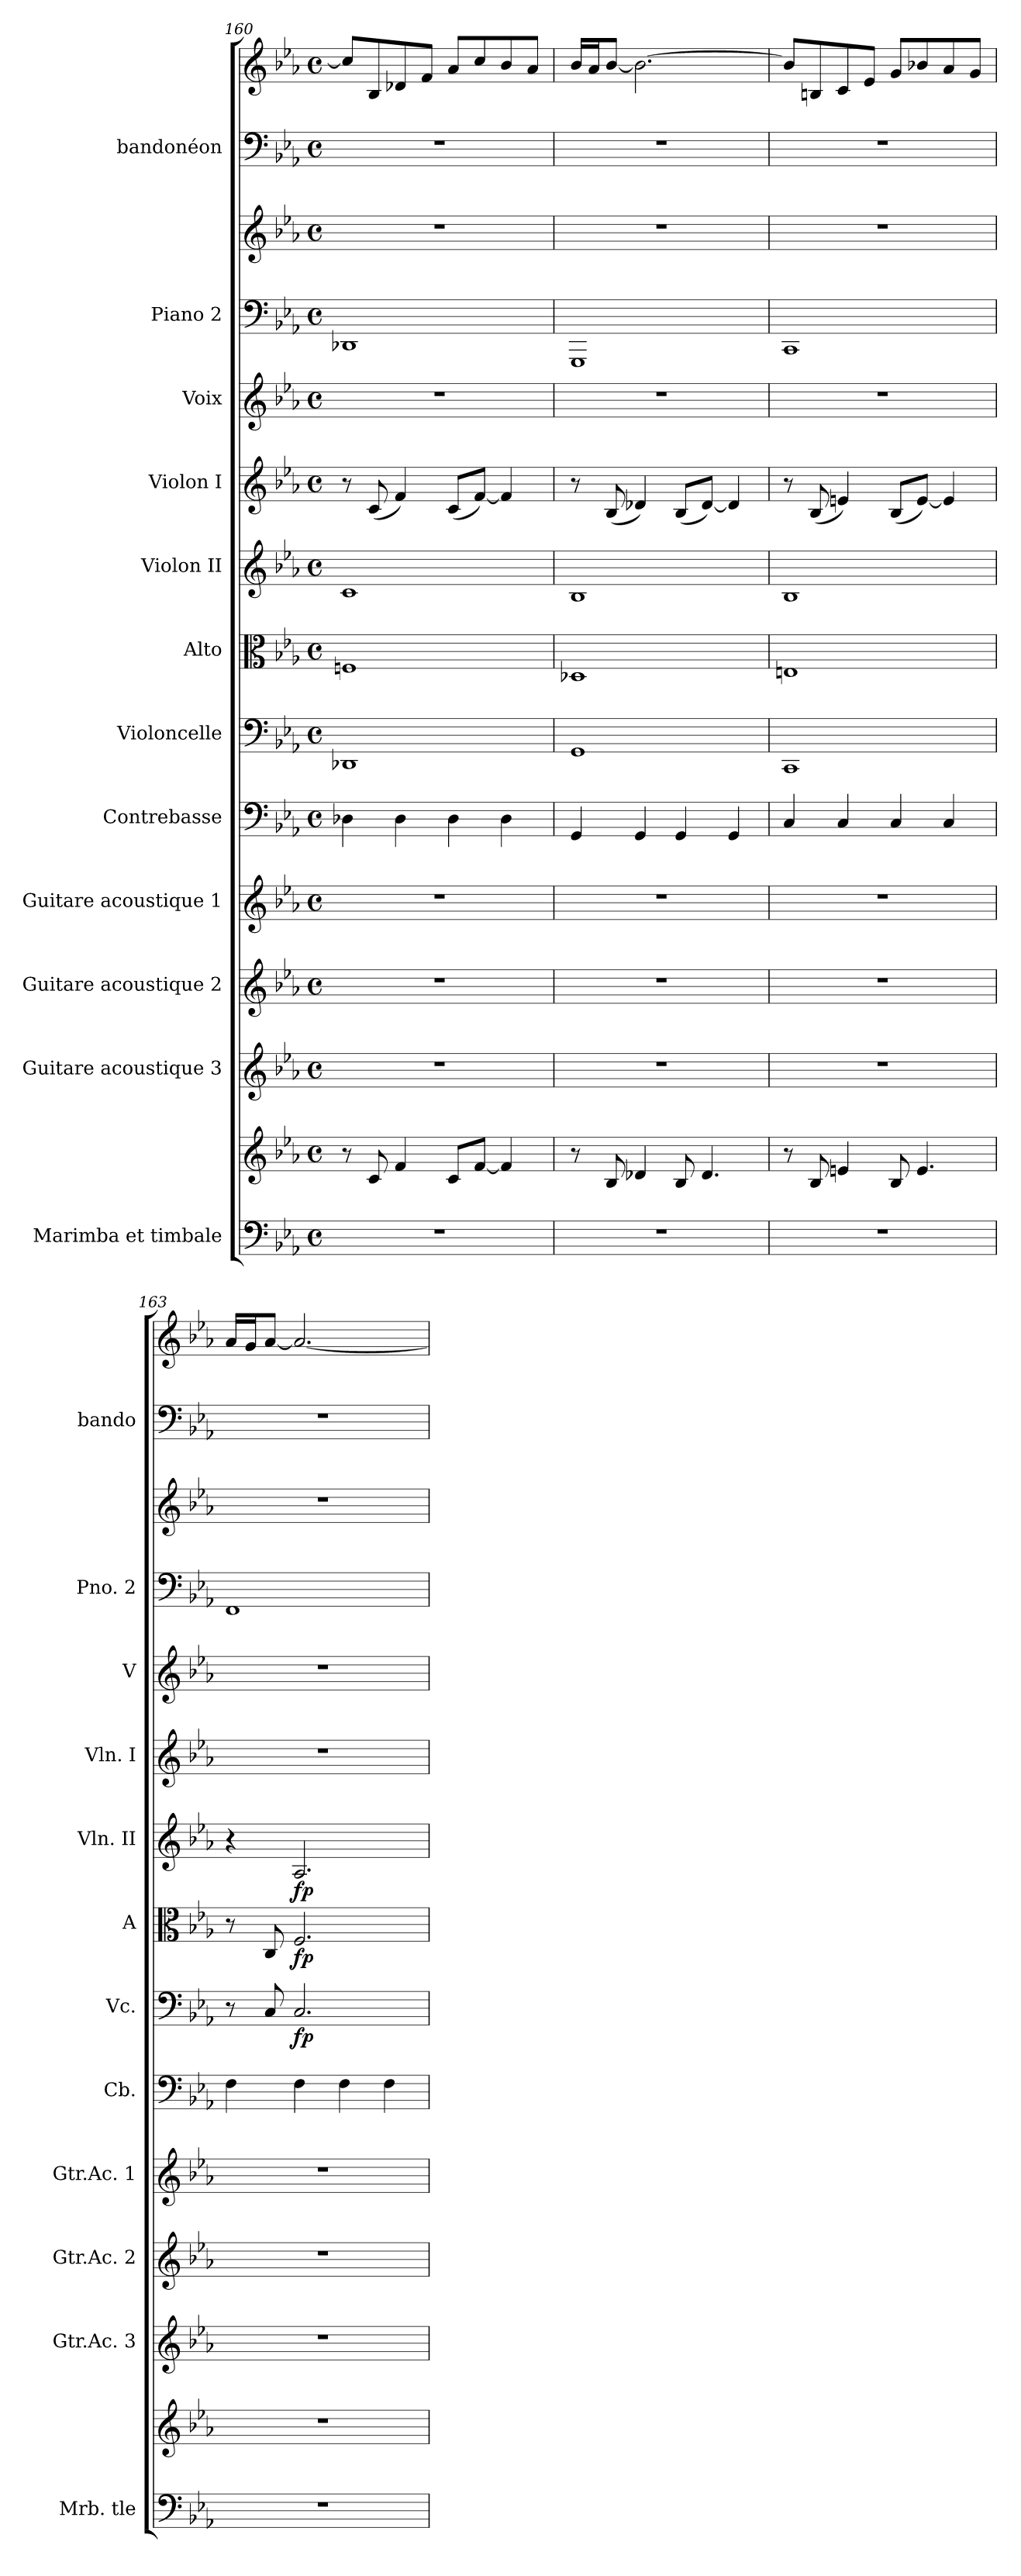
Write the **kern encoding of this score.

**kern	**kern	**kern	**kern	**kern	**kern	**kern	**dynam	**kern	**dynam	**kern	**dynam	**kern	**kern	**kern	**kern	**kern	**kern
*part12	*part12	*part11	*part10	*part9	*part8	*part7	*part7	*part6	*part6	*part5	*part5	*part4	*part3	*part2	*part2	*part1	*part1
*staff15	*staff14	*staff13	*staff12	*staff11	*staff10	*staff9	*staff9	*staff8	*staff8	*staff7	*staff7	*staff6	*staff5	*staff4	*staff3	*staff2	*staff1
*I"Marimba et timbale	*	*I"Guitare acoustique 3	*I"Guitare acoustique 2	*I"Guitare acoustique 1	*I"Contrebasse	*I"Violoncelle	*	*I"Alto	*	*I"Violon II	*	*I"Violon I	*I"Voix	*I"Piano 2	*	*I"bandonéon	*
*I'Mrb. tle	*	*I'Gtr.Ac. 3	*I'Gtr.Ac. 2	*I'Gtr.Ac. 1	*I'Cb.	*I'Vc.	*	*I'A	*	*I'Vln. II	*	*I'Vln. I	*I'V	*I'Pno. 2	*	*I'bando	*
*clefF4	*clefG2	*clefG2	*clefG2	*clefG2	*clefF4	*clefF4	*	*clefC3	*	*clefG2	*	*clefG2	*clefG2	*clefF4	*clefG2	*clefF4	*clefG2
*	*	*ITrd7c12	*ITrd7c12	*ITrd7c12	*ITrd7c12	*	*	*	*	*	*	*	*	*	*	*	*
*k[b-e-a-]	*k[b-e-a-]	*k[b-e-a-]	*k[b-e-a-]	*k[b-e-a-]	*k[b-e-a-]	*k[b-e-a-]	*	*k[b-e-a-]	*	*k[b-e-a-]	*	*k[b-e-a-]	*k[b-e-a-]	*k[b-e-a-]	*k[b-e-a-]	*k[b-e-a-]	*k[b-e-a-]
*c:	*c:	*c:	*c:	*c:	*c:	*c:	*	*c:	*	*c:	*	*c:	*c:	*c:	*c:	*c:	*c:
*M4/4	*M4/4	*M4/4	*M4/4	*M4/4	*M4/4	*M4/4	*	*M4/4	*	*M4/4	*	*M4/4	*M4/4	*M4/4	*M4/4	*M4/4	*M4/4
*met(c)	*met(c)	*met(c)	*met(c)	*met(c)	*met(c)	*met(c)	*	*met(c)	*	*met(c)	*	*met(c)	*met(c)	*met(c)	*met(c)	*met(c)	*met(c)
=160	=160	=160	=160	=160	=160	=160	=160	=160	=160	=160	=160	=160	=160	=160	=160	=160	=160
1r	8r	1r	1r	1r	4DD-X\	1DD-X	.	1Fn	.	1c	.	8r	1r	1DD-X	1r	1r	8cc/L]
.	8c/	.	.	.	.	.	.	.	.	.	.	(<8c/	.	.	.	.	8B-/
.	4f/	.	.	.	4DD-\	.	.	.	.	.	.	4f/)	.	.	.	.	8d-X/
.	.	.	.	.	.	.	.	.	.	.	.	.	.	.	.	.	8f/J
.	8c/L	.	.	.	4DD-\	.	.	.	.	.	.	(<8c/L	.	.	.	.	8a-/L
.	[8f/J	.	.	.	.	.	.	.	.	.	.	[8f/J)	.	.	.	.	8cc/
.	4f/]	.	.	.	4DD-\	.	.	.	.	.	.	4f/]	.	.	.	.	8b-/
.	.	.	.	.	.	.	.	.	.	.	.	.	.	.	.	.	8a-/J
!!LO:PB:g=z
=161	=161	=161	=161	=161	=161	=161	=161	=161	=161	=161	=161	=161	=161	=161	=161	=161	=161
1r	8r	1r	1r	1r	4GGG/	1GG	.	1D-X	.	1B-	.	8r	1r	1GGG	1r	1r	16b-/LL
.	.	.	.	.	.	.	.	.	.	.	.	.	.	.	.	.	16a-/J
.	8B-/	.	.	.	.	.	.	.	.	.	.	(<8B-/	.	.	.	.	[8b-/J
.	4d-X/	.	.	.	4GGG/	.	.	.	.	.	.	4d-X/)	.	.	.	.	2.b-\_
.	8B-/	.	.	.	4GGG/	.	.	.	.	.	.	(<8B-/L	.	.	.	.	.
.	4.d-/	.	.	.	.	.	.	.	.	.	.	[8d-/J)	.	.	.	.	.
.	.	.	.	.	4GGG/	.	.	.	.	.	.	4d-/]	.	.	.	.	.
=162	=162	=162	=162	=162	=162	=162	=162	=162	=162	=162	=162	=162	=162	=162	=162	=162	=162
1r	8r	1r	1r	1r	4CC/	1CC	.	1En	.	1B-	.	8r	1r	1CC	1r	1r	8b-/L]
.	8B-/	.	.	.	.	.	.	.	.	.	.	(<8B-/	.	.	.	.	8Bn/
.	4en/	.	.	.	4CC/	.	.	.	.	.	.	4en/)	.	.	.	.	8c/
.	.	.	.	.	.	.	.	.	.	.	.	.	.	.	.	.	8e-/J
.	8B-/	.	.	.	4CC/	.	.	.	.	.	.	(<8B-/L	.	.	.	.	8g/L
.	4.e/	.	.	.	.	.	.	.	.	.	.	[8e/J)	.	.	.	.	8b-X/
.	.	.	.	.	4CC/	.	.	.	.	.	.	4e/]	.	.	.	.	8a-/
.	.	.	.	.	.	.	.	.	.	.	.	.	.	.	.	.	8g/J
=163	=163	=163	=163	=163	=163	=163	=163	=163	=163	=163	=163	=163	=163	=163	=163	=163	=163
1r	1r	1r	1r	1r	4FF\	8r	.	8r	.	4r	.	1r	1r	1FF	1r	1r	16a-/LL
.	.	.	.	.	.	.	.	.	.	.	.	.	.	.	.	.	16g/J
.	.	.	.	.	.	8C/	.	8C/	.	.	.	.	.	.	.	.	[8a-/J
!	!	!	!	!	!	!	!LO:DY:b	!	!LO:DY:b	!	!LO:DY:b	!	!	!	!	!	!
.	.	.	.	.	4FF\	2.C/	fp	2.F/	fp	2.A-/	fp	.	.	.	.	.	2.a-/_
.	.	.	.	.	4FF\	.	.	.	.	.	.	.	.	.	.	.	.
.	.	.	.	.	4FF\	.	.	.	.	.	.	.	.	.	.	.	.
=	=	=	=	=	=	=	=	=	=	=	=	=	=	=	=	=	=
*-	*-	*-	*-	*-	*-	*-	*-	*-	*-	*-	*-	*-	*-	*-	*-	*-	*-
